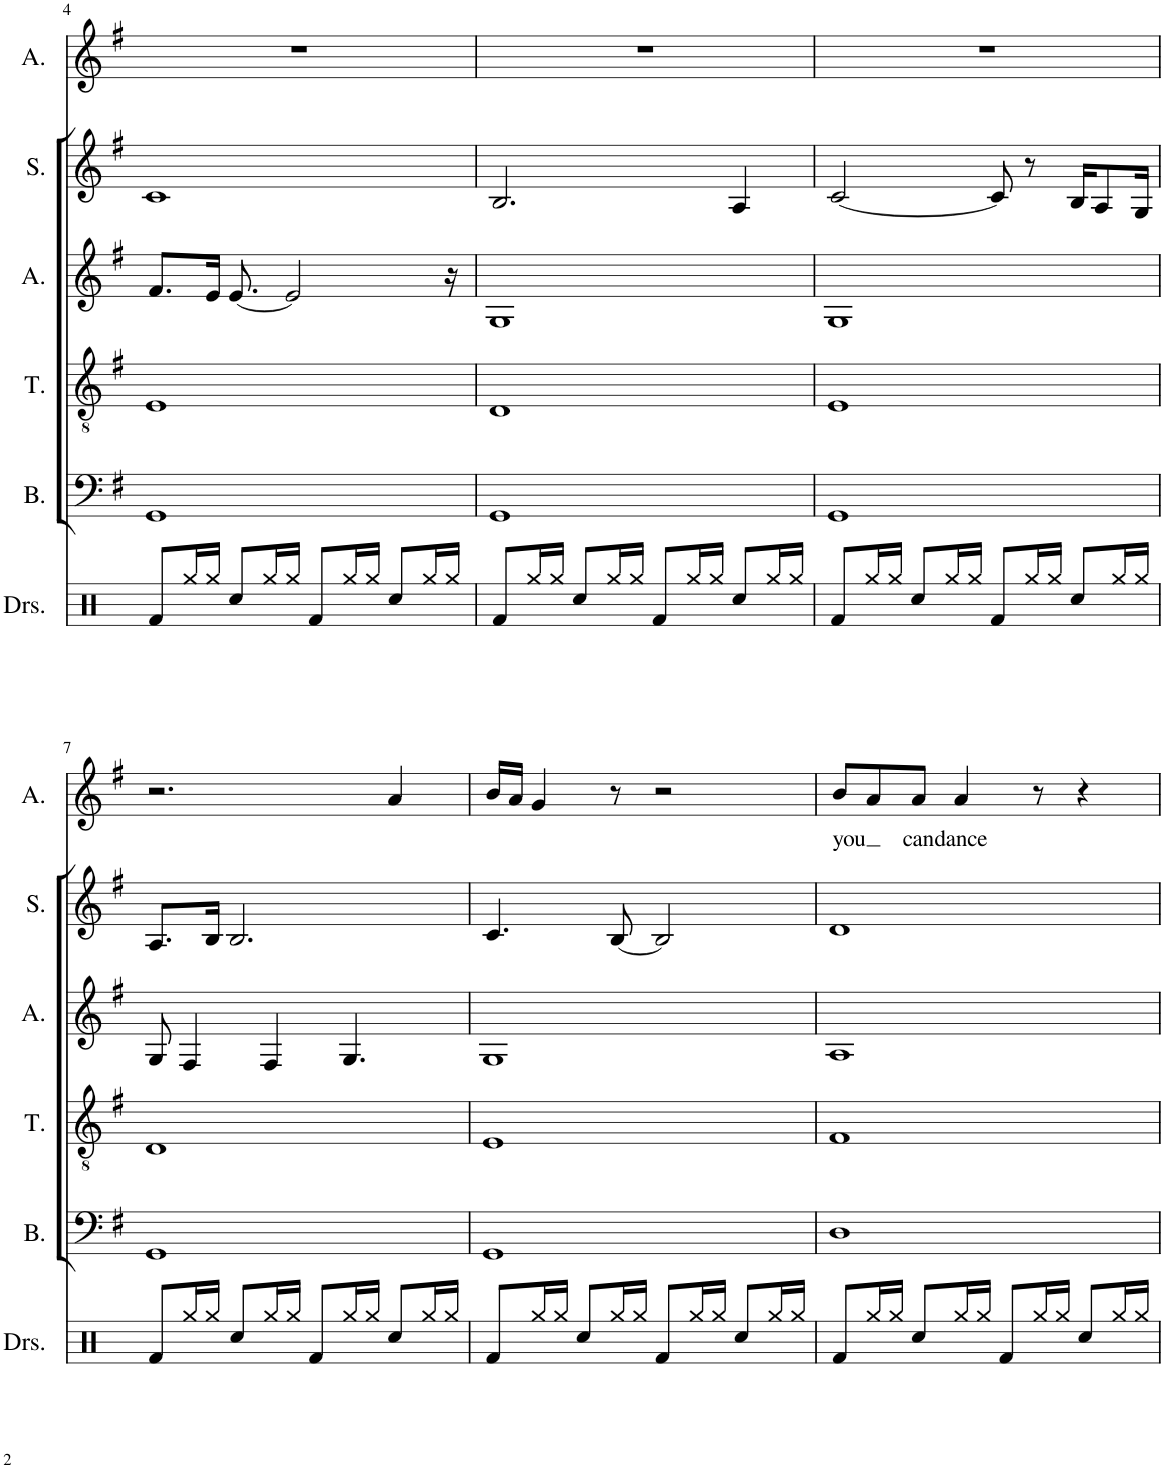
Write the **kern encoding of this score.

**kern	**kern	**kern	**kern	**kern	**kern	**text
*part6	*part5	*part4	*part3	*part2	*part1	*part1
*staff6	*staff5	*staff4	*staff3	*staff2	*staff1	*staff1
*I"Drumset	*I"Bass	*I"Tenor	*I"Alto	*I"Soprano	*I"Alto	*
*I'Drs.	*I'B.	*I'T.	*I'A.	*I'S.	*I'A.	*
!!LO:PB:g=z
*clefX	*clefF4	*clefGv2	*clefG2	*clefG2	*clefG2	*
*k[]	*k[f#]	*k[f#]	*k[f#]	*k[f#]	*k[f#]	*
*M4/4	*M4/4	*M4/4	*M4/4	*M4/4	*M4/4	*
=4	=4	=4	=4	=4	=4	=4
8Rf/L	1GG	1E	8.f#/L	1c	1r	.
16Rgg/L	.	.	.	.	.	.
16Rgg/JJ	.	.	16e/Jk	.	.	.
8Rcc/L	.	.	[8.e/	.	.	.
16Rgg/L	.	.	.	.	.	.
16Rgg/JJ	.	.	2e/]	.	.	.
8Rf/L	.	.	.	.	.	.
16Rgg/L	.	.	.	.	.	.
16Rgg/JJ	.	.	.	.	.	.
8Rcc/L	.	.	.	.	.	.
16Rgg/L	.	.	.	.	.	.
16Rgg/JJ	.	.	16r	.	.	.
=5	=5	=5	=5	=5	=5	=5
8Rf/L	1GG	1D	1G	2.B/	1r	.
16Rgg/L	.	.	.	.	.	.
16Rgg/JJ	.	.	.	.	.	.
8Rcc/L	.	.	.	.	.	.
16Rgg/L	.	.	.	.	.	.
16Rgg/JJ	.	.	.	.	.	.
8Rf/L	.	.	.	.	.	.
16Rgg/L	.	.	.	.	.	.
16Rgg/JJ	.	.	.	.	.	.
8Rcc/L	.	.	.	4A/	.	.
16Rgg/L	.	.	.	.	.	.
16Rgg/JJ	.	.	.	.	.	.
=6	=6	=6	=6	=6	=6	=6
8Rf/L	1GG	1E	1G	[2c/	1r	.
16Rgg/L	.	.	.	.	.	.
16Rgg/JJ	.	.	.	.	.	.
8Rcc/L	.	.	.	.	.	.
16Rgg/L	.	.	.	.	.	.
16Rgg/JJ	.	.	.	.	.	.
8Rf/L	.	.	.	8c/]	.	.
16Rgg/L	.	.	.	8r	.	.
16Rgg/JJ	.	.	.	.	.	.
8Rcc/L	.	.	.	16B/KL	.	.
.	.	.	.	8A/	.	.
16Rgg/L	.	.	.	.	.	.
16Rgg/JJ	.	.	.	16G/Jk	.	.
!!LO:LB:g=z
=7	=7	=7	=7	=7	=7	=7
8Rf/L	1GG	1D	8G/	8.A/L	2.r	.
16Rgg/L	.	.	4F#/	.	.	.
16Rgg/JJ	.	.	.	16B/Jk	.	.
8Rcc/L	.	.	.	2.B/	.	.
16Rgg/L	.	.	4F#/	.	.	.
16Rgg/JJ	.	.	.	.	.	.
8Rf/L	.	.	.	.	.	.
16Rgg/L	.	.	4.G/	.	.	.
16Rgg/JJ	.	.	.	.	.	.
8Rcc/L	.	.	.	.	4a/	.
16Rgg/L	.	.	.	.	.	.
16Rgg/JJ	.	.	.	.	.	.
=8	=8	=8	=8	=8	=8	=8
8Rf/L	1GG	1E	1G	4.c/	16b/LL	.
.	.	.	.	.	16a/JJ	.
16Rgg/L	.	.	.	.	4g/	.
16Rgg/JJ	.	.	.	.	.	.
8Rcc/L	.	.	.	.	.	.
16Rgg/L	.	.	.	[8B/	8r	.
16Rgg/JJ	.	.	.	.	.	.
8Rf/L	.	.	.	2B/]	2r	.
16Rgg/L	.	.	.	.	.	.
16Rgg/JJ	.	.	.	.	.	.
8Rcc/L	.	.	.	.	.	.
16Rgg/L	.	.	.	.	.	.
16Rgg/JJ	.	.	.	.	.	.
=9	=9	=9	=9	=9	=9	=9
!	!	!	!	!	!	!LO:LY:b
8Rf/L	1D	1F#	1A	1d	8b/L	you
16Rgg/L	.	.	.	.	8a/	.
16Rgg/JJ	.	.	.	.	.	.
!	!	!	!	!	!	!LO:LY:b
8Rcc/L	.	.	.	.	8a/J	can
!	!	!	!	!	!	!LO:LY:b
16Rgg/L	.	.	.	.	4a/	dance
16Rgg/JJ	.	.	.	.	.	.
8Rf/L	.	.	.	.	.	.
16Rgg/L	.	.	.	.	8r	.
16Rgg/JJ	.	.	.	.	.	.
8Rcc/L	.	.	.	.	4r	.
16Rgg/L	.	.	.	.	.	.
16Rgg/JJ	.	.	.	.	.	.
=	=	=	=	=	=	=
*-	*-	*-	*-	*-	*-	*-
